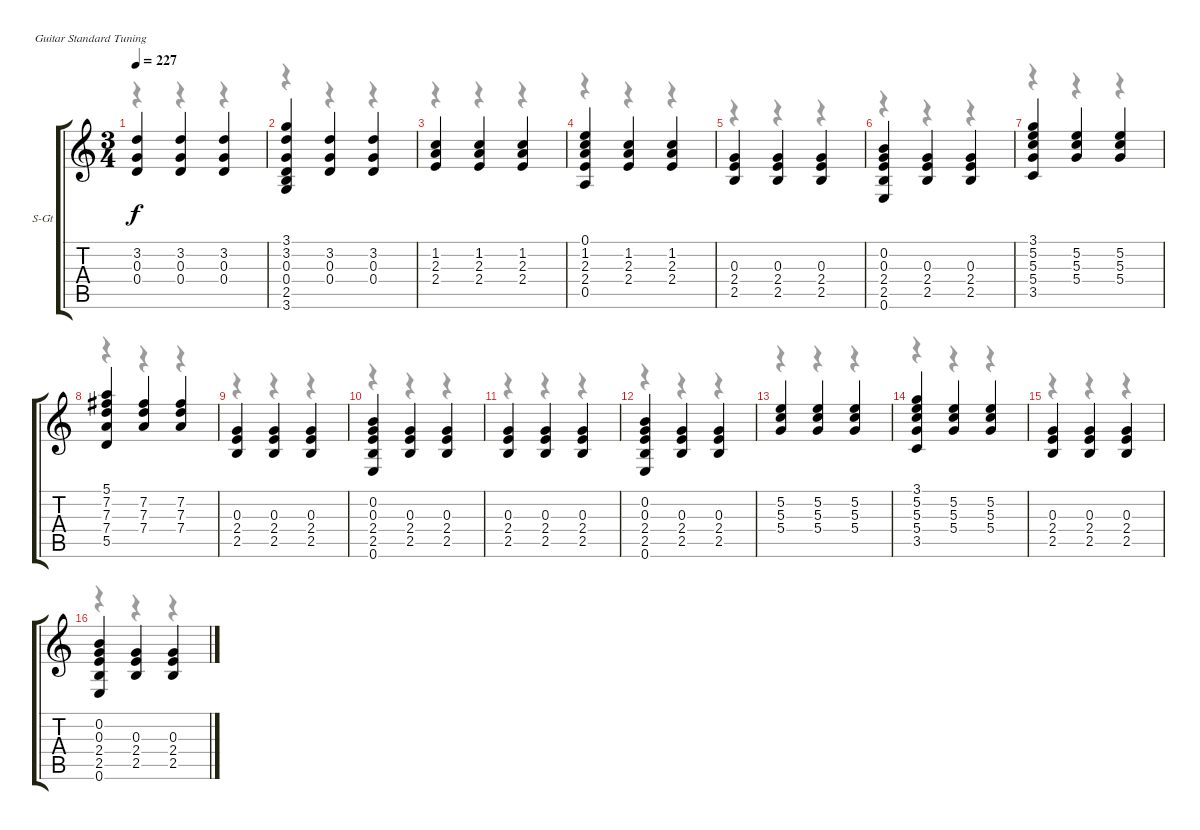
\bracketExtendMode groupsimilarinstruments
\firstSystemTrackNameOrientation horizontal
\otherSystemsTrackNameOrientation horizontal
\track ("Track 3" "S-Gt") {instrument acousticguitarsteel}
\staff {score tabs}
\tuning (E4 B3 G3 D3 A2 E2)
\voice
\ts (3 4)
\tempo 227
\clef g2
\ks c
(3.2 0.3 0.4).4{dy f} (3.2 0.3 0.4).4 (3.2 0.3 0.4).4 |
(3.1 3.2 0.3 0.4 2.5 3.6).4 (3.2 0.3 0.4).4 (3.2 0.3 0.4).4 |
(1.2 2.3 2.4).4 (1.2 2.3 2.4).4 (1.2 2.3 2.4).4 |
(0.1 1.2 2.3 2.4 0.5).4 (1.2 2.3 2.4).4 (1.2 2.3 2.4).4 |
(0.3 2.4 2.5).4 (0.3 2.4 2.5).4 (0.3 2.4 2.5).4 |
(0.2 0.3 2.4 2.5 0.6).4 (0.3 2.4 2.5).4 (0.3 2.4 2.5).4 |
(3.1 5.2 5.3 5.4 3.5).4 (5.2 5.3 5.4).4 (5.2 5.3 5.4).4 |
(5.1 7.2 7.3 7.4 5.5).4 (7.2 7.3 7.4).4 (7.2 7.3 7.4).4 |
(0.3 2.4 2.5).4 (0.3 2.4 2.5).4 (0.3 2.4 2.5).4 |
(0.2 0.3 2.4 2.5 0.6).4 (0.3 2.4 2.5).4 (0.3 2.4 2.5).4 |
(0.3 2.4 2.5).4 (0.3 2.4 2.5).4 (0.3 2.4 2.5).4 |
(0.2 0.3 2.4 2.5 0.6).4 (0.3 2.4 2.5).4 (0.3 2.4 2.5).4 |
(5.2 5.3 5.4).4 (5.2 5.3 5.4).4 (5.2 5.3 5.4).4 |
(3.1 5.2 5.3 5.4 3.5).4 (5.2 5.3 5.4).4 (5.2 5.3 5.4).4 |
(0.3 2.4 2.5).4 (0.3 2.4 2.5).4 (0.3 2.4 2.5).4 |
(0.2 0.3 2.4 2.5 0.6).4 (0.3 2.4 2.5).4 (0.3 2.4 2.5).4
\voice
\clef g2
\ottava regular
\simile none
\ks c
r.4{dy mf} r.4 r.4 |
r.4 r.4 r.4 |
r.4 r.4 r.4 |
r.4 r.4 r.4 |
r.4 r.4 r.4 |
r.4 r.4 r.4 |
r.4 r.4 r.4 |
r.4 r.4 r.4 |
r.4 r.4 r.4 |
r.4 r.4 r.4 |
r.4 r.4 r.4 |
r.4 r.4 r.4 |
r.4 r.4 r.4 |
r.4 r.4 r.4 |
r.4 r.4 r.4 |
r.4 r.4 r.4
